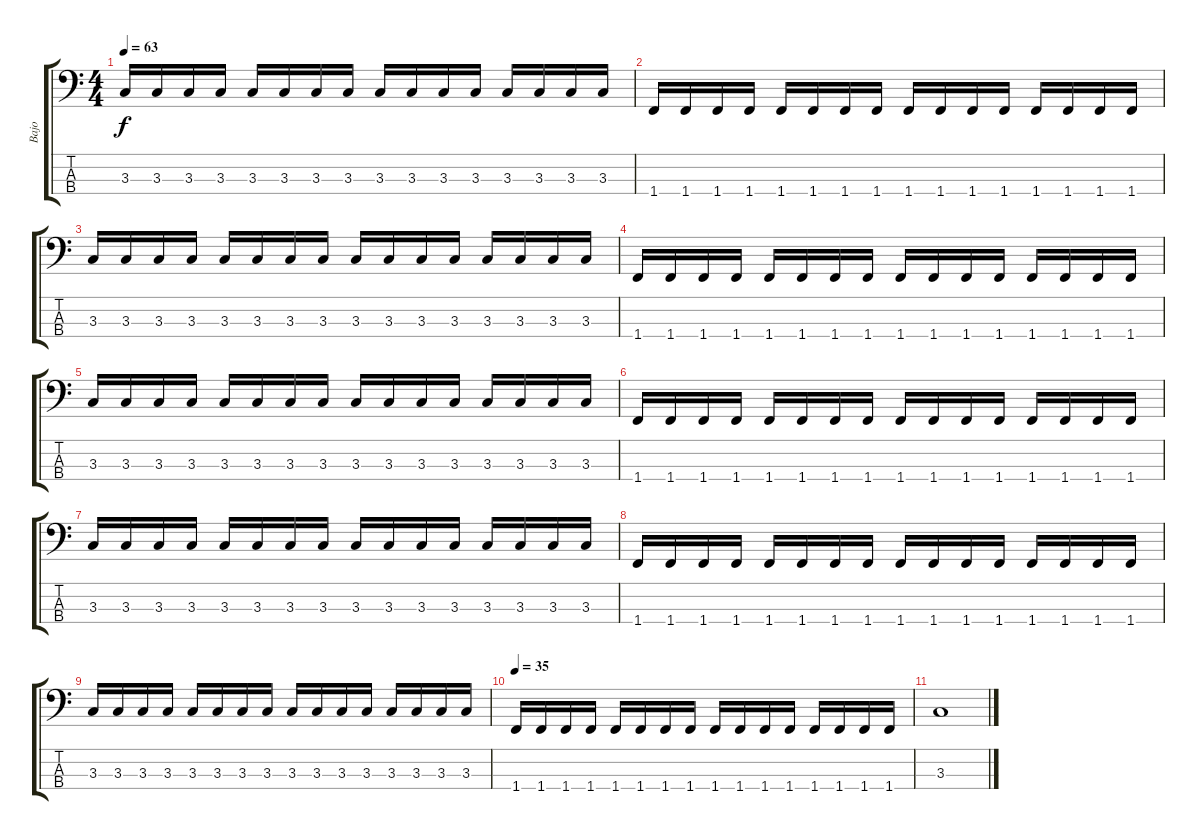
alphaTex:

\track ("Bajo" "Bajo") {instrument electricbassfinger}
\staff {score tabs}
\tuning (G2 D2 A1 E1) {hide}
\ts (4 4)
\tempo 63
\clef f4
\ks c
3.3.16{dy f} 3.3.16 3.3.16 3.3.16 3.3.16 3.3.16 3.3.16 3.3.16 3.3.16 3.3.16 3.3.16 3.3.16 3.3.16 3.3.16 3.3.16 3.3.16 |
1.4.16 1.4.16 1.4.16 1.4.16 1.4.16 1.4.16 1.4.16 1.4.16 1.4.16 1.4.16 1.4.16 1.4.16 1.4.16 1.4.16 1.4.16 1.4.16 |
3.3.16 3.3.16 3.3.16 3.3.16 3.3.16 3.3.16 3.3.16 3.3.16 3.3.16 3.3.16 3.3.16 3.3.16 3.3.16 3.3.16 3.3.16 3.3.16 |
1.4.16 1.4.16 1.4.16 1.4.16 1.4.16 1.4.16 1.4.16 1.4.16 1.4.16 1.4.16 1.4.16 1.4.16 1.4.16 1.4.16 1.4.16 1.4.16 |
3.3.16 3.3.16 3.3.16 3.3.16 3.3.16 3.3.16 3.3.16 3.3.16 3.3.16 3.3.16 3.3.16 3.3.16 3.3.16 3.3.16 3.3.16 3.3.16 |
1.4.16 1.4.16 1.4.16 1.4.16 1.4.16 1.4.16 1.4.16 1.4.16 1.4.16 1.4.16 1.4.16 1.4.16 1.4.16 1.4.16 1.4.16 1.4.16 |
3.3.16 3.3.16 3.3.16 3.3.16 3.3.16 3.3.16 3.3.16 3.3.16 3.3.16 3.3.16 3.3.16 3.3.16 3.3.16 3.3.16 3.3.16 3.3.16 |
1.4.16 1.4.16 1.4.16 1.4.16 1.4.16 1.4.16 1.4.16 1.4.16 1.4.16 1.4.16 1.4.16 1.4.16 1.4.16 1.4.16 1.4.16 1.4.16 |
3.3.16 3.3.16 3.3.16 3.3.16 3.3.16 3.3.16 3.3.16 3.3.16 3.3.16 3.3.16 3.3.16 3.3.16 3.3.16 3.3.16 3.3.16 3.3.16 |
\tempo 35
1.4.16 1.4.16 1.4.16 1.4.16 1.4.16 1.4.16 1.4.16 1.4.16 1.4.16 1.4.16 1.4.16 1.4.16 1.4.16 1.4.16 1.4.16 1.4.16 |
3.3.1
